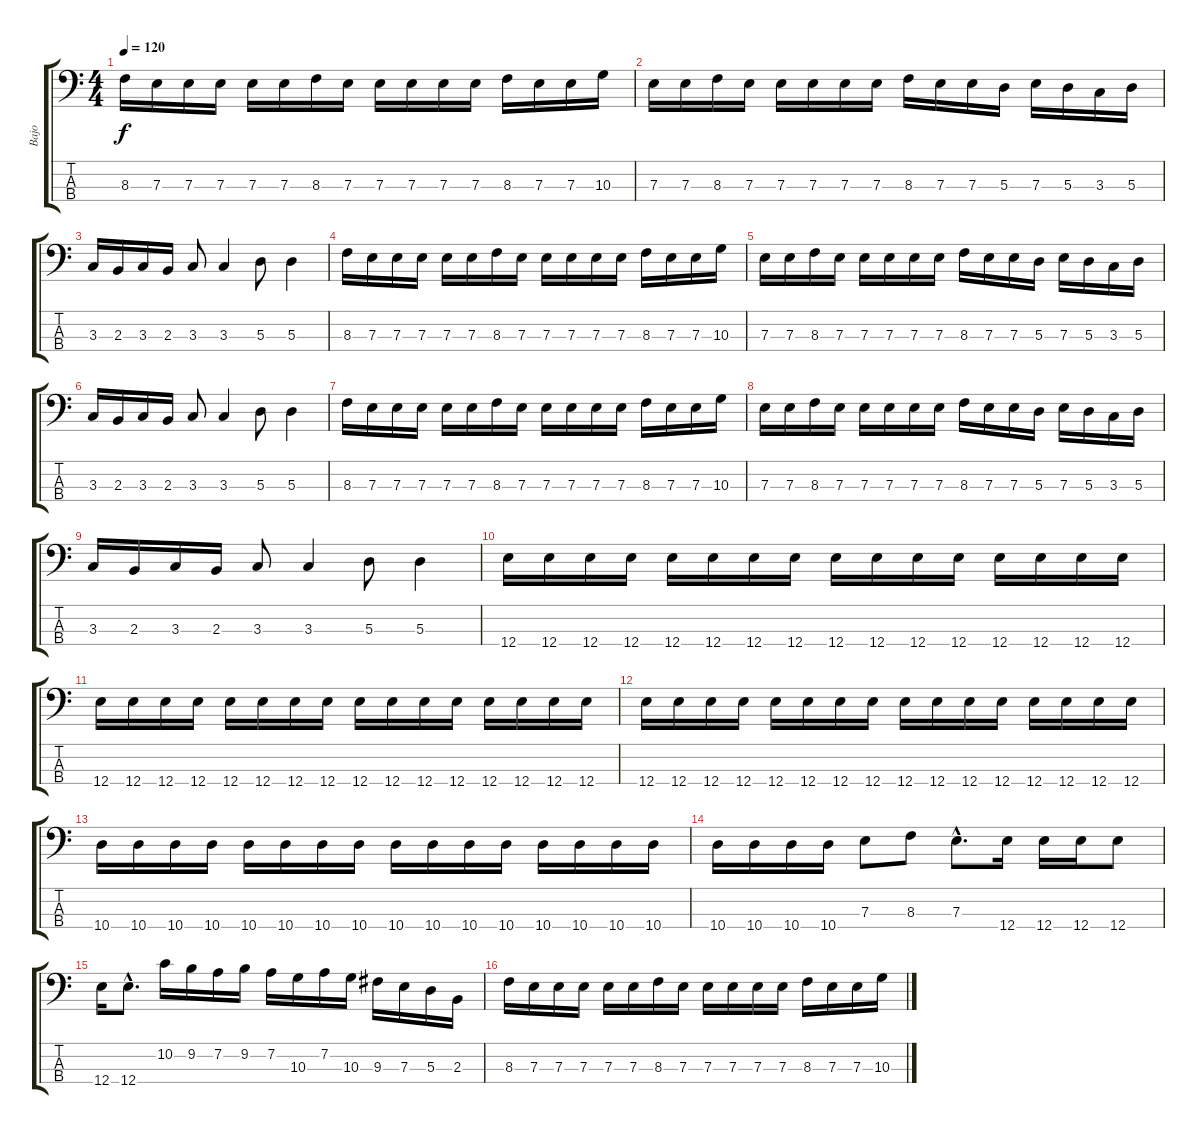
\track ("Bajo" "Bajo") {instrument electricbassfinger}
\staff {score tabs}
\tuning (G2 D2 A1 E1) {hide}
\ts (4 4)
\tempo 120
\clef f4
\ks c
8.3.16{dy f} 7.3.16 7.3.16 7.3.16 7.3.16 7.3.16 8.3.16 7.3.16 7.3.16 7.3.16 7.3.16 7.3.16 8.3.16 7.3.16 7.3.16 10.3.16 |
7.3.16 7.3.16 8.3.16 7.3.16 7.3.16 7.3.16 7.3.16 7.3.16 8.3.16 7.3.16 7.3.16 5.3.16 7.3.16 5.3.16 3.3.16 5.3.16 |
3.3.16 2.3.16 3.3.16 2.3.16 3.3.8 3.3.4 5.3.8 5.3.4 |
8.3.16 7.3.16 7.3.16 7.3.16 7.3.16 7.3.16 8.3.16 7.3.16 7.3.16 7.3.16 7.3.16 7.3.16 8.3.16 7.3.16 7.3.16 10.3.16 |
7.3.16 7.3.16 8.3.16 7.3.16 7.3.16 7.3.16 7.3.16 7.3.16 8.3.16 7.3.16 7.3.16 5.3.16 7.3.16 5.3.16 3.3.16 5.3.16 |
3.3.16 2.3.16 3.3.16 2.3.16 3.3.8 3.3.4 5.3.8 5.3.4 |
8.3.16 7.3.16 7.3.16 7.3.16 7.3.16 7.3.16 8.3.16 7.3.16 7.3.16 7.3.16 7.3.16 7.3.16 8.3.16 7.3.16 7.3.16 10.3.16 |
7.3.16 7.3.16 8.3.16 7.3.16 7.3.16 7.3.16 7.3.16 7.3.16 8.3.16 7.3.16 7.3.16 5.3.16 7.3.16 5.3.16 3.3.16 5.3.16 |
3.3.16 2.3.16 3.3.16 2.3.16 3.3.8 3.3.4 5.3.8 5.3.4 |
12.4.16 12.4.16 12.4.16 12.4.16 12.4.16 12.4.16 12.4.16 12.4.16 12.4.16 12.4.16 12.4.16 12.4.16 12.4.16 12.4.16 12.4.16 12.4.16 |
12.4.16 12.4.16 12.4.16 12.4.16 12.4.16 12.4.16 12.4.16 12.4.16 12.4.16 12.4.16 12.4.16 12.4.16 12.4.16 12.4.16 12.4.16 12.4.16 |
12.4.16 12.4.16 12.4.16 12.4.16 12.4.16 12.4.16 12.4.16 12.4.16 12.4.16 12.4.16 12.4.16 12.4.16 12.4.16 12.4.16 12.4.16 12.4.16 |
10.4.16 10.4.16 10.4.16 10.4.16 10.4.16 10.4.16 10.4.16 10.4.16 10.4.16 10.4.16 10.4.16 10.4.16 10.4.16 10.4.16 10.4.16 10.4.16 |
10.4.16 10.4.16 10.4.16 10.4.16 7.3.8 8.3.8 7.3{hac}.8{d} 12.4.16 12.4.16 12.4.16 12.4.8 |
12.4.16 12.4{hac}.8{d} 10.2.16 9.2.16 7.2.16 9.2.16 7.2.16 10.3.16 7.2.16 10.3.16 9.3.16 7.3.16 5.3.16 2.3.16 |
8.3.16 7.3.16 7.3.16 7.3.16 7.3.16 7.3.16 8.3.16 7.3.16 7.3.16 7.3.16 7.3.16 7.3.16 8.3.16 7.3.16 7.3.16 10.3.16
